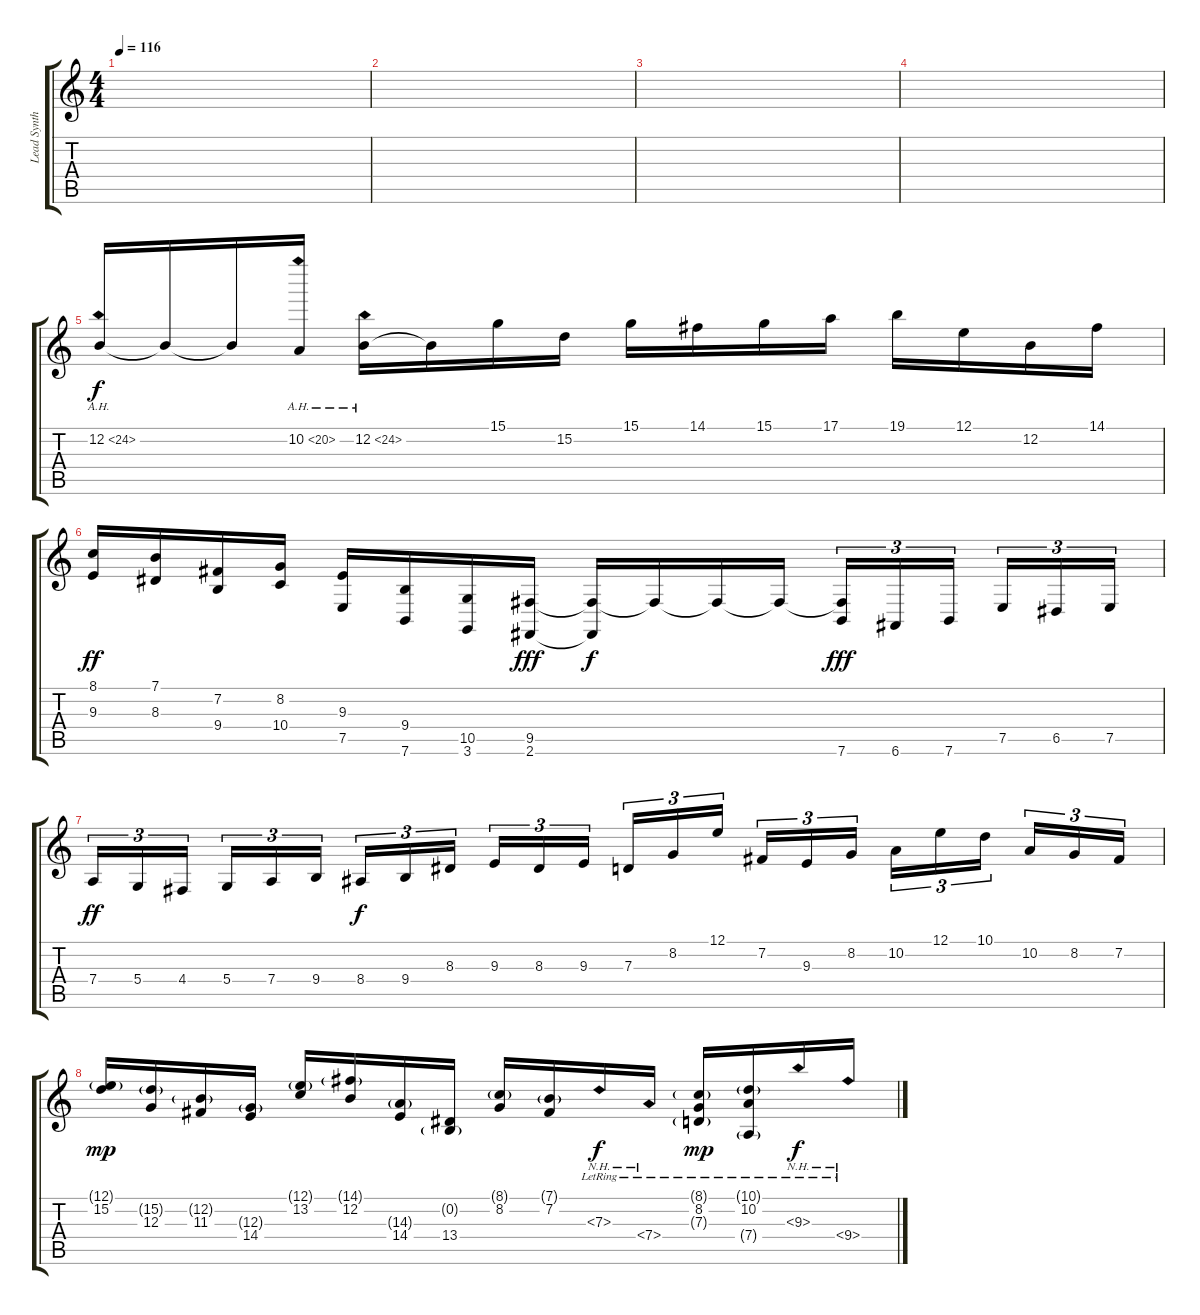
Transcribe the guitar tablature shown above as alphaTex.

\track ("Lead Synth2" "Lead Synth") {instrument tremolostrings}
\staff {score tabs}
\tuning (E4 B3 G3 D3 A2 E2) {hide}
\ts (4 4)
\tempo 116
\clef g2
\ks c
|
|
|
|
12.2{ah 12}.16{volume 15} 12.2{t}.16 12.2{t}.16 10.2{ah 10}.16 12.2{ah 12}.16 12.2{t}.16 15.1.16 15.2.16 15.1.16 14.1.16 15.1.16 17.1.16 19.1.16 12.1.16 12.2.16 14.1.16 |
(8.1 9.3).16{dy ff} (7.1 8.3).16 (7.2 9.4).16 (8.2 10.4).16 (9.3 7.5).16 (9.4 7.6).16 (10.5 3.6).16 (9.5 2.6).16{dy fff} (9.5{t} 2.6{t}).16{dy f} 9.5{t}.16 9.5{t}.16 9.5{t}.16 (9.5{t} 7.6).16{tu (3 2) dy fff} 6.6.16{tu (3 2)} 7.6.16{tu (3 2)} 7.5.16{tu (3 2)} 6.5.16{tu (3 2)} 7.5.16{tu (3 2)} |
7.4.16{tu (3 2) dy ff} 5.4.16{tu (3 2)} 4.4.16{tu (3 2)} 5.4.16{tu (3 2)} 7.4.16{tu (3 2)} 9.4.16{tu (3 2)} 8.4.16{tu (3 2) dy f} 9.4.16{tu (3 2)} 8.3.16{tu (3 2)} 9.3.16{tu (3 2)} 8.3.16{tu (3 2)} 9.3.16{tu (3 2)} 7.3.16{tu (3 2)} 8.2.16{tu (3 2)} 12.1.16{tu (3 2)} 7.2.16{tu (3 2)} 9.3.16{tu (3 2)} 8.2.16{tu (3 2)} 10.2.16{tu (3 2)} 12.1.16{tu (3 2)} 10.1.16{tu (3 2)} 10.2.16{tu (3 2)} 8.2.16{tu (3 2)} 7.2.16{tu (3 2)} |
(12.1{g} 15.2).16{dy mp} (15.2{g} 12.3).16 (12.2{g} 11.3).16 (12.3{g} 14.4).16 (12.1{g} 13.2).16 (14.1{g} 12.2).16 (14.3{g} 14.4).16 (0.2{g} 13.4).16 (8.1{g} 8.2).16 (7.1{g} 7.2).16 7.3{nh lr}.16{dy f} 7.4{nh lr}.16 (8.1{g} 8.2 7.3{g lr}).16{dy mp} (10.1{g} 10.2 7.4{g lr}).16 9.3{nh lr}.16{dy f} 9.4{nh lr}.16
